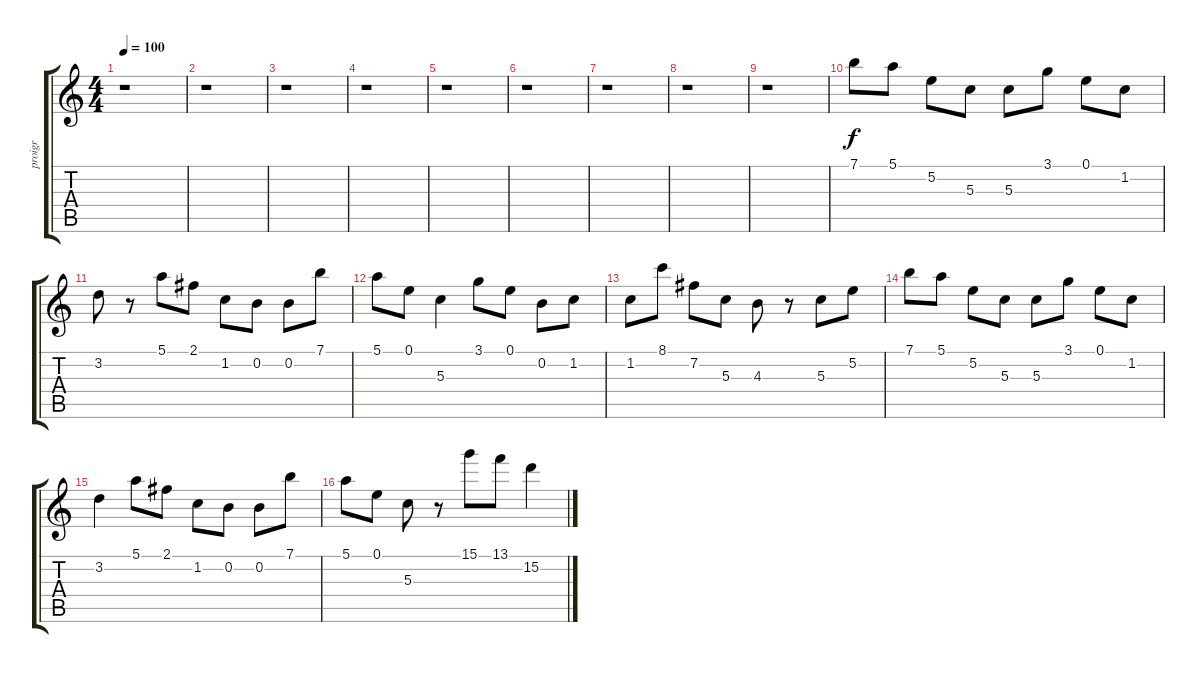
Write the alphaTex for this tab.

\track ("proigr" "proigr") {instrument synthbass1}
\staff {score tabs}
\tuning (E4 B3 G3 D3 A2 E2) {hide}
\ts (4 4)
\tempo 100
\clef g2
\ks c
r.1{dy f} |
r.1 |
r.1 |
r.1 |
r.1 |
r.1 |
r.1 |
r.1 |
r.1 |
7.1.8 5.1.8 5.2.8 5.3.8 5.3.8 3.1.8 0.1.8 1.2.8 |
3.2.8 r.8 5.1.8 2.1.8 1.2.8 0.2.8 0.2.8 7.1.8 |
5.1.8 0.1.8 5.3.4 3.1.8 0.1.8 0.2.8 1.2.8 |
1.2.8 8.1.8 7.2.8 5.3.8 4.3.8 r.8 5.3.8 5.2.8 |
7.1.8 5.1.8 5.2.8 5.3.8 5.3.8 3.1.8 0.1.8 1.2.8 |
3.2.4 5.1.8 2.1.8 1.2.8 0.2.8 0.2.8 7.1.8 |
5.1.8 0.1.8 5.3.8 r.8 15.1.8 13.1.8 15.2.4
